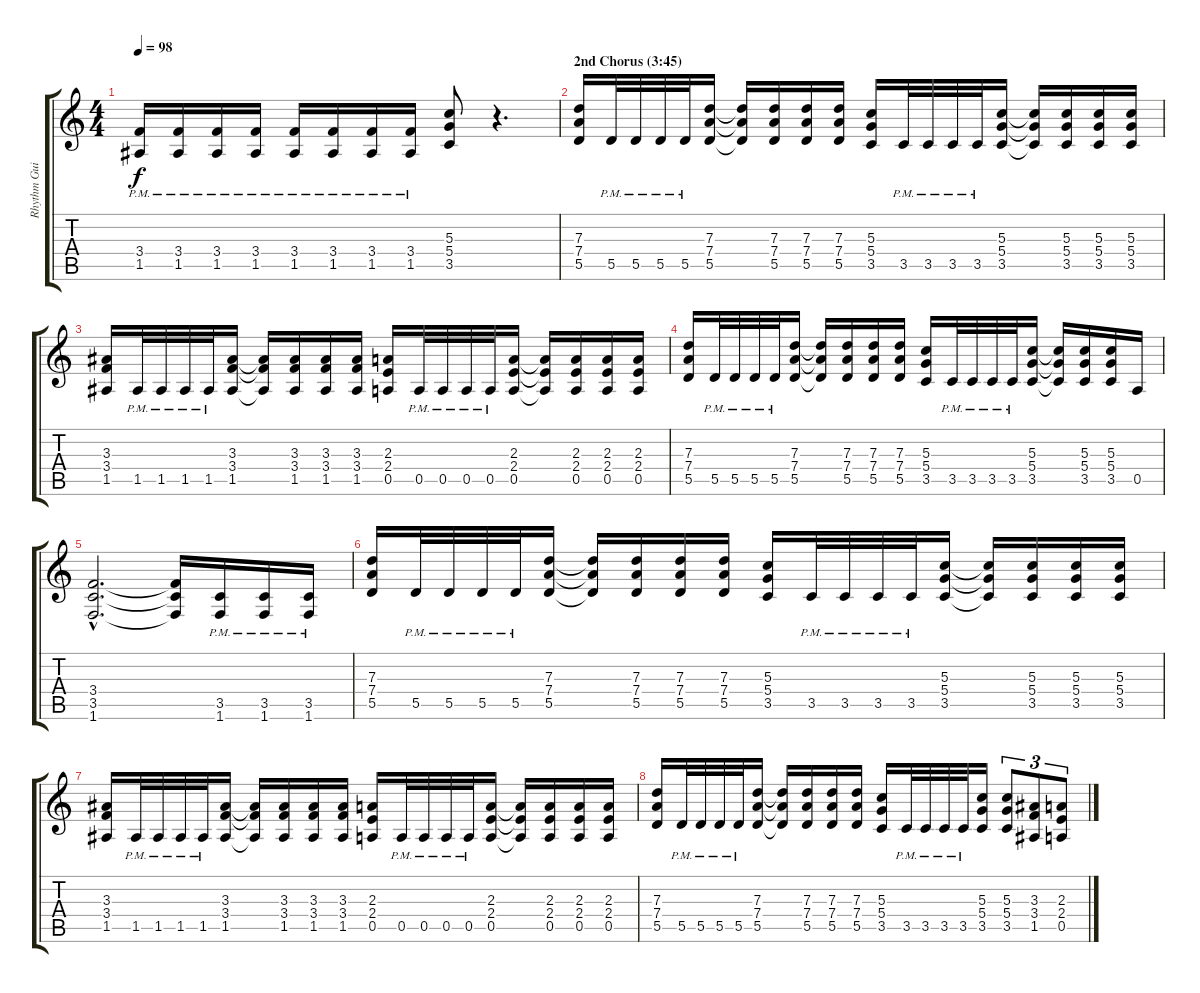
\track ("Rhythm Guitar" "Rhythm Gui") {instrument distortionguitar}
\staff {score tabs}
\tuning (E4 B3 G3 D3 A2 E2) {hide}
\ts (4 4)
\tempo 98
\clef g2
\ks c
(3.4{pm} 1.5{pm}).16{dy f} (3.4{pm} 1.5{pm}).16 (3.4{pm} 1.5{pm}).16 (3.4{pm} 1.5{pm}).16 (3.4{pm} 1.5{pm}).16 (3.4{pm} 1.5{pm}).16 (3.4{pm} 1.5{pm}).16 (3.4{pm} 1.5{pm}).16 (5.3 5.4 3.5).8 r.4{d} |
\section ("" "2nd Chorus (3:45)")
(7.3 7.4 5.5).16 5.5{pm}.32 5.5{pm}.32 5.5{pm}.32 5.5{pm}.32 (7.3 7.4 5.5).16 (7.3{t} 7.4{t} 5.5{t}).16 (7.3 7.4 5.5).16 (7.3 7.4 5.5).16 (7.3 7.4 5.5).16 (5.3 5.4 3.5).16 3.5{pm}.32 3.5{pm}.32 3.5{pm}.32 3.5{pm}.32 (5.3 5.4 3.5).16 (5.3{t} 5.4{t} 3.5{t}).16 (5.3 5.4 3.5).16 (5.3 5.4 3.5).16 (5.3 5.4 3.5).16 |
(3.3 3.4 1.5).16 1.5{pm}.32 1.5{pm}.32 1.5{pm}.32 1.5{pm}.32 (3.3 3.4 1.5).16 (3.3{t} 3.4{t} 1.5{t}).16 (3.3 3.4 1.5).16 (3.3 3.4 1.5).16 (3.3 3.4 1.5).16 (2.3 2.4 0.5).16 0.5{pm}.32 0.5{pm}.32 0.5{pm}.32 0.5{pm}.32 (2.3 2.4 0.5).16 (2.3{t} 2.4{t} 0.5{t}).16 (2.3 2.4 0.5).16 (2.3 2.4 0.5).16 (2.3 2.4 0.5).16 |
(7.3 7.4 5.5).16 5.5{pm}.32 5.5{pm}.32 5.5{pm}.32 5.5{pm}.32 (7.3 7.4 5.5).16 (7.3{t} 7.4{t} 5.5{t}).16 (7.3 7.4 5.5).16 (7.3 7.4 5.5).16 (7.3 7.4 5.5).16 (5.3 5.4 3.5).16 3.5{pm}.32 3.5{pm}.32 3.5{pm}.32 3.5{pm}.32 (5.3 5.4 3.5).16 (5.3{t} 5.4{t} 3.5{t}).16 (5.3 5.4 3.5).16 (5.3 5.4 3.5).16 0.5.16 |
(3.4{hac} 3.5{hac} 1.6{hac}).2{d} (3.4{t} 3.5{t} 1.6{t}).16 (3.5{pm} 1.6{pm}).16 (3.5{pm} 1.6{pm}).16 (3.5{pm} 1.6{pm}).16 |
(7.3 7.4 5.5).16 5.5{pm}.32 5.5{pm}.32 5.5{pm}.32 5.5{pm}.32 (7.3 7.4 5.5).16 (7.3{t} 7.4{t} 5.5{t}).16 (7.3 7.4 5.5).16 (7.3 7.4 5.5).16 (7.3 7.4 5.5).16 (5.3 5.4 3.5).16 3.5{pm}.32 3.5{pm}.32 3.5{pm}.32 3.5{pm}.32 (5.3 5.4 3.5).16 (5.3{t} 5.4{t} 3.5{t}).16 (5.3 5.4 3.5).16 (5.3 5.4 3.5).16 (5.3 5.4 3.5).16 |
(3.3 3.4 1.5).16 1.5{pm}.32 1.5{pm}.32 1.5{pm}.32 1.5{pm}.32 (3.3 3.4 1.5).16 (3.3{t} 3.4{t} 1.5{t}).16 (3.3 3.4 1.5).16 (3.3 3.4 1.5).16 (3.3 3.4 1.5).16 (2.3 2.4 0.5).16 0.5{pm}.32 0.5{pm}.32 0.5{pm}.32 0.5{pm}.32 (2.3 2.4 0.5).16 (2.3{t} 2.4{t} 0.5{t}).16 (2.3 2.4 0.5).16 (2.3 2.4 0.5).16 (2.3 2.4 0.5).16 |
(7.3 7.4 5.5).16 5.5{pm}.32 5.5{pm}.32 5.5{pm}.32 5.5{pm}.32 (7.3 7.4 5.5).16 (7.3{t} 7.4{t} 5.5{t}).16 (7.3 7.4 5.5).16 (7.3 7.4 5.5).16 (7.3 7.4 5.5).16 (5.3 5.4 3.5).16 3.5{pm}.32 3.5{pm}.32 3.5{pm}.32 3.5{pm}.32 (5.3 5.4 3.5).16 (5.3 5.4 3.5).8{tu (3 2)} (3.3 3.4 1.5).8{tu (3 2)} (2.3 2.4 0.5).8{tu (3 2)}
